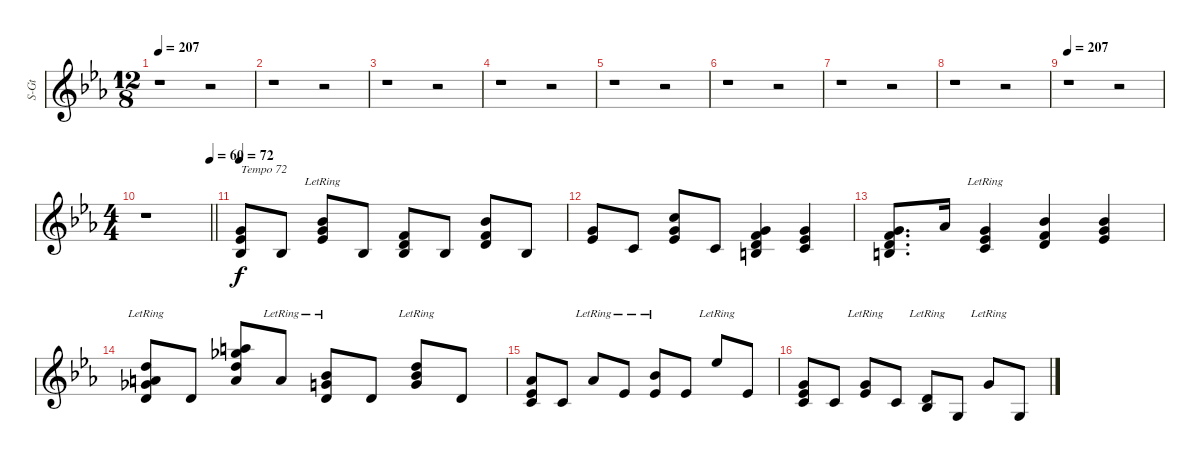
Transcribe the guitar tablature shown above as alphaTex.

\bracketExtendMode groupsimilarinstruments
\otherSystemsTrackNameOrientation horizontal
\track ("Piano (RH)" "S-Gt") {instrument acousticgrandpiano}
\staff {score}
\tuning (F4 C4 F3 C3 F2 C2)
\ts (12 8)
\tempo 207
\clef g2
\ks eb
r.1{dy f beam Down} r.2{beam Down} |
r.1{beam Down} r.2{beam Down} |
r.1{beam Down} r.2{beam Down} |
r.1{beam Down} r.2{beam Down} |
r.1{beam Down} r.2{beam Down} |
r.1{beam Down} r.2{beam Down} |
r.1{beam Down} r.2{beam Down} |
r.1{beam Down} r.2{beam Down} |
\tempo 207
r.1{beam Down} r.2{beam Down} |
\ts (4 4)
\tempo (60 1)
\barLineRight lightlight
r.1{beam Down} |
\tempo 72
(2.1{acc forcenatural} 3.2{acc b} 5.3{acc b}).8{txt "Tempo 72" beam Up} 5.3{acc b}.8{beam Up} (17.3{acc b} 2.1{lr acc forcenatural} 3.2{lr acc b}).8{beam Up} 5.3{acc b}.8{beam Up} (0.1{acc forcenatural} 2.2{acc forcenatural} 5.3{acc b}).8{beam Up} 5.3{acc b}.8{beam Up} (0.1{acc forcenatural} 10.2{acc b} 9.3{acc forcenatural}).8{beam Up} 5.3{acc b}.8{beam Up} |
(2.1{acc forcenatural} 3.2{acc b}).8{beam Up} 0.2{acc forcenatural}.8{beam Up} (7.1{acc forcenatural} 7.2{acc forcenatural} 10.3{acc b}).8{beam Up} 0.2{acc forcenatural}.8{beam Up} (0.1{acc forcenatural} 14.3{acc forcenatural} 14.4{acc forcenatural} 18.5{acc forcenatural}).4{beam Up} (0.2{acc forcenatural} 14.3{acc forcenatural} 15.4{acc b}).4{beam Up} |
(0.1{acc forcenatural} 14.3{acc forcenatural} 14.4{acc forcenatural} 18.5{acc forcenatural}).8{d beam Up} 15.3{acc b}.16{beam Up} (0.2{acc forcenatural} 14.3{lr acc forcenatural} 15.4{lr acc b}).4{beam Up} (0.1{acc forcenatural} 10.2{acc b} 9.3{acc forcenatural}).4{beam Up} (17.3{acc b} 2.1{acc forcenatural} 3.2{acc b}).4{beam Up} |
(26.4{acc forcenatural} 16.3{lr acc forcenatural} 1.1{lr acc b} 2.2{acc forcenatural}).8{beam Up} 14.4{acc forcenatural}.8{beam Up} (33.4{acc forcenatural} 25.3{acc b} 14.2{acc forcenatural} 4.1{acc forcenatural}).8{beam Up} 4.1{lr acc forcenatural}.8{beam Up} (5.1{lr acc b} 7.2{lr acc forcenatural} 9.3{acc forcenatural}).8{beam Up} 9.3{acc forcenatural}.8{beam Up} (21.3{acc forcenatural} 10.2{acc b} 2.1{lr acc forcenatural}).8{beam Up} 14.4{acc forcenatural}.8{beam Up} |
(0.2{acc forcenatural} 15.3{acc b} 15.4{acc b}).8{beam Up} 0.2{acc forcenatural}.8{beam Up} 3.1{lr acc b}.8{beam Up} 3.2{lr acc b}.8{beam Up} (5.1{lr acc b} 3.2{acc b}).8{beam Up} 3.2{acc b}.8{beam Up} 10.1{lr acc b}.8{beam Up} 15.4{acc b}.8{beam Up} |
(0.2{acc forcenatural} 14.3{acc forcenatural} 15.4{acc b}).8{beam Up} 0.2{acc forcenatural}.8{beam Up} (2.1{lr acc forcenatural} 3.2{lr acc b}).8{beam Up} 0.2{acc forcenatural}.8{beam Up} (2.2{lr acc forcenatural} 5.3{acc b}).8{beam Up} 2.3{acc forcenatural}.8{beam Up} 2.1{lr acc forcenatural}.8{beam Up} 2.3{acc forcenatural}.8{beam Up}
